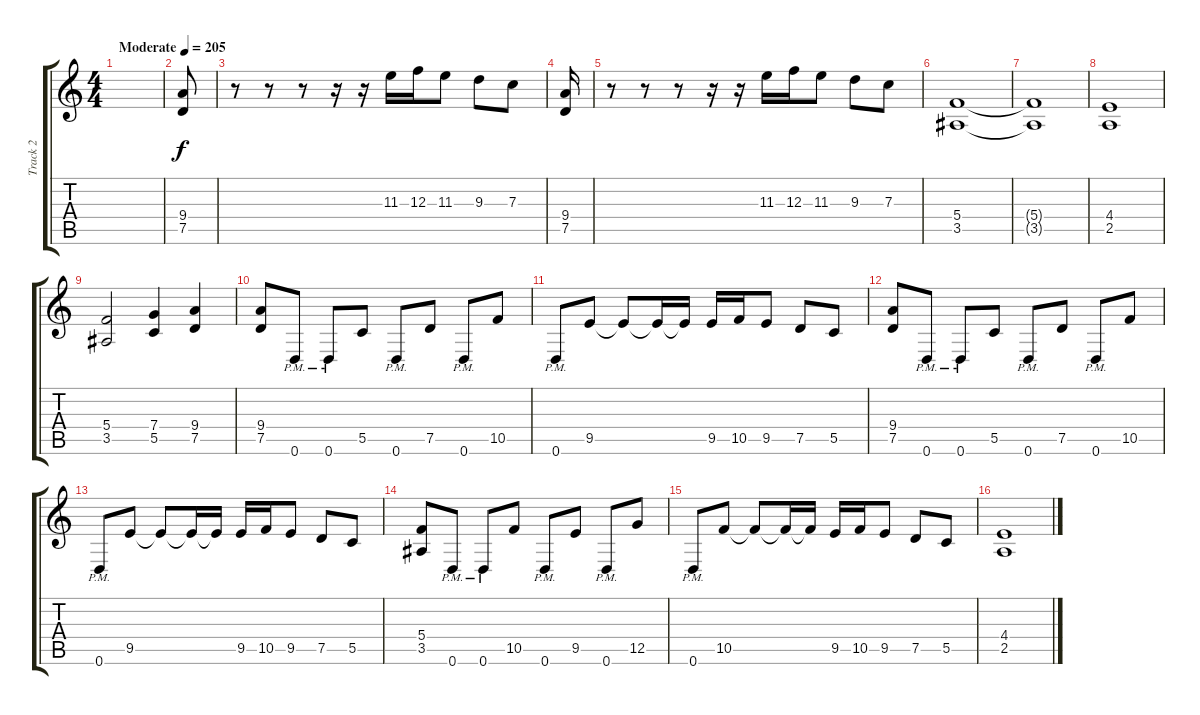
\track ("Track 2" "Track 2") {instrument overdrivenguitar}
\staff {score tabs}
\tuning (D4 A3 F3 C3 G2 D2) {hide}
\ts (4 4)
\tempo (205 "Moderate")
\clef g2
\ks c
|
(9.4 7.5).8 |
r.8 r.8 r.8 r.16 r.16 11.3.16 12.3.16 11.3.8 9.3.8 7.3.8 |
(9.4 7.5).16 |
r.8 r.8 r.8 r.16 r.16 11.3.16 12.3.16 11.3.8 9.3.8 7.3.8 |
(5.4 3.5).1 |
(5.4{t} 3.5{t}).1 |
(4.4 2.5).1 |
(5.4 3.5).2 (7.4 5.5).4 (9.4 7.5).4 |
(9.4 7.5).8 0.6{pm}.8 0.6{pm}.8 5.5.8 0.6{pm}.8 7.5.8 0.6{pm}.8 10.5.8 |
0.6{pm}.8 9.5.8 9.5{t}.8 9.5{t}.16 9.5{t}.16 9.5.16 10.5.16 9.5.8 7.5.8 5.5.8 |
(9.4 7.5).8 0.6{pm}.8 0.6{pm}.8 5.5.8 0.6{pm}.8 7.5.8 0.6{pm}.8 10.5.8 |
0.6{pm}.8 9.5.8 9.5{t}.8 9.5{t}.16 9.5{t}.16 9.5.16 10.5.16 9.5.8 7.5.8 5.5.8 |
(5.4 3.5).8 0.6{pm}.8 0.6{pm}.8 10.5.8 0.6{pm}.8 9.5.8 0.6{pm}.8 12.5.8 |
0.6{pm}.8 10.5.8 10.5{t}.8 10.5{t}.16 10.5{t}.16 9.5.16 10.5.16 9.5.8 7.5.8 5.5.8 |
(4.4 2.5).1
